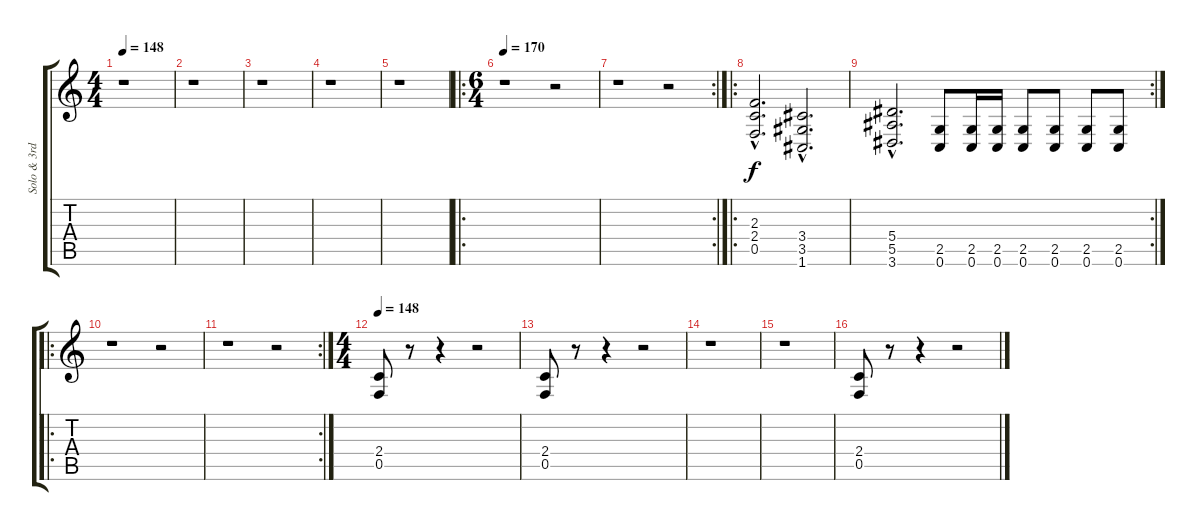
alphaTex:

\track ("Solo & 3rd guit" "Solo & 3rd") {instrument distortionguitar}
\staff {score tabs}
\tuning (C4 G3 Eb3 Bb2 F2 C2) {hide}
\ts (4 4)
\tempo 148
\clef g2
\ks c
r.1{dy f} |
r.1 |
r.1 |
r.1 |
r.1 |
\ro
\ts (6 4)
\tempo 170
r.1 r.2 |
\rc 2
r.1 r.2 |
\ro
(2.3{hac} 2.4{hac} 0.5{hac}).2{d} (3.4{hac} 3.5{hac} 1.6{hac}).2{d} |
\rc 2
(5.4{hac} 5.5{hac} 3.6{hac}).2{d} (2.5 0.6).8 (2.5 0.6).16 (2.5 0.6).16 (2.5 0.6).8 (2.5 0.6).8 (2.5 0.6).8 (2.5 0.6).8 |
\ro
r.1 r.2 |
\rc 2
r.1 r.2 |
\ts (4 4)
\tempo 148
(2.4 0.5).8 r.8 r.4 r.2 |
(2.4 0.5).8 r.8 r.4 r.2 |
r.1 |
r.1 |
(2.4 0.5).8 r.8 r.4 r.2
